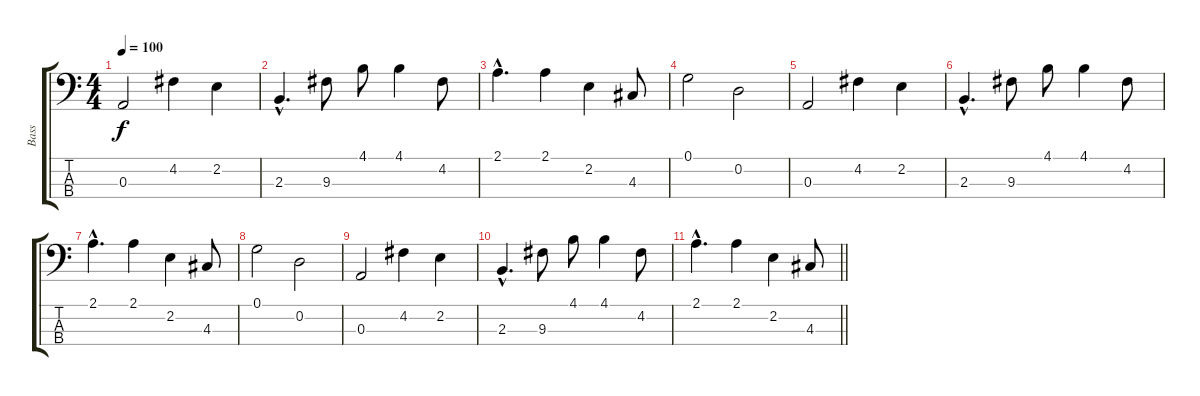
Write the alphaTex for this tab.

\track ("Bass" "Bass") {instrument acousticbass}
\staff {score tabs}
\tuning (G2 D2 A1 E1) {hide}
\ts (4 4)
\tempo 100
\clef f4
\ks c
0.3.2{dy f} 4.2.4 2.2.4 |
2.3{hac}.4{d} 9.3.8 4.1.8 4.1.4 4.2.8 |
2.1{hac}.4{d} 2.1.4 2.2.4 4.3.8 |
0.1.2 0.2.2 |
0.3.2 4.2.4 2.2.4 |
2.3{hac}.4{d} 9.3.8 4.1.8 4.1.4 4.2.8 |
2.1{hac}.4{d} 2.1.4 2.2.4 4.3.8 |
0.1.2{volume 0} 0.2.2 |
0.3.2 4.2.4 2.2.4 |
2.3{hac}.4{d} 9.3.8 4.1.8 4.1.4 4.2.8 |
\barLineRight lightlight
2.1{hac}.4{d} 2.1.4 2.2.4 4.3.8
